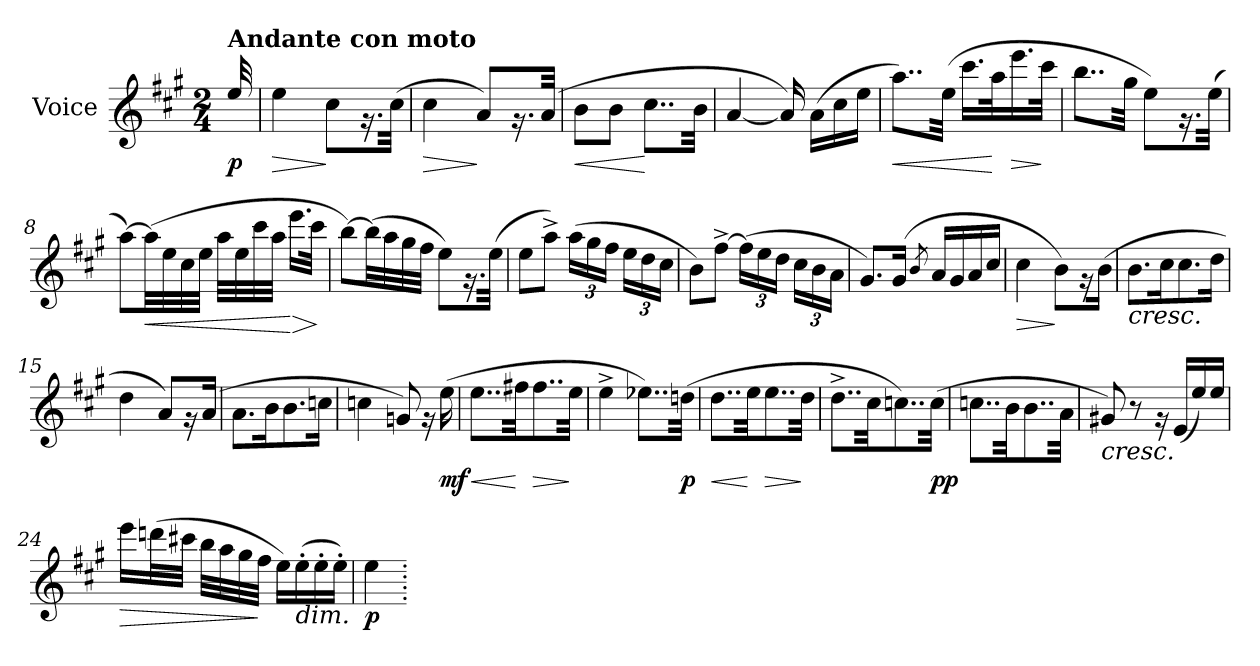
**kern	**dynam
*part1	*part1
*staff1	*staff1
*I"Voice	*
*I'V	*
*clefG2	*
*k[f#c#g#]	*
*M2/4	*
=1	=1
!LO:TX:a:B:t=Andante con moto	!
!	!LO:DY:b
32ee/	p
=2	=2
!	!LO:HP:b
4ee\	>
8cc#\L	]
16.rg	.
(>32cc#\Jkk	.
=3	=3
!	!LO:HP:b
4cc#\	>
8a/L)	]
16.rg	.
(>32a/Jkk	.
=4	=4
!	!LO:HP:b
8b\L	<
8b\J	.
8..cc#\L	[
32b\Jkk	.
=5	=5
[4a/	.
16a/])	.
(>16a\LL	.
16cc#\	.
16ee\JJ	.
=6	=6
!	!LO:HP:b
8..aa\L)	<
(>32ee\Jkk	.
16.ccc#\LL	.
32aa\K	[
!	!LO:HP:b
16.eee\	>
32ccc#\JJk	]
!!LO:LB:g=z
=7	=7
8..bb\L	.
32gg#\Jkk	.
8ee\L)	.
16.rg	.
(>32ee\Jkk	.
=8	=8
[8aa\L)	.
!	!LO:HP:b
(>32aa\LL]	<
32ee\	.
32cc#\	.
32ee\JJJ	.
32aa\LLL	.
32ee\	.
32ccc#\	.
32aa\JJJ	.
!	!LO:HP:n=1:b
16.eee\LL	[ >
32ccc#\JJk	.
.	]
=9	=9
[8bb\L)	.
(>32bb\LL]	.
32aa\	.
32gg#\	.
32ff#\JJJ	.
8ee\L)	.
16.rg	.
(>32ee\Jkk	.
=10	=10
8ee\L	.
8aa^\J)	.
*Xbrackettup	*
(>24aa\LL	.
24gg#\	.
24ff#\JJ	.
24ee\LL	.
24dd\	.
24cc#\JJ	.
!!LO:LB:g=z
=11	=11
8b\L)	.
[8ff#^\J	.
(>24ff#\LL]	.
24ee\	.
24dd\JJ	.
24cc#\LL	.
24b\	.
24a\JJ	.
=12	=12
8.g#/L)	.
(>16g#/Jk	.
8qb/	.
16a/LL	.
16g#/	.
16a/	.
16cc#/JJ	.
=13	=13
!	!LO:HP:b
4cc#\	>
8b\L)	]
16rg	.
(>16b\Jk	.
=14	=14
!LO:TX:b:i:t=cresc.	!
8.b\L	.
16cc#\K	.
8.cc#\	.
16dd\Jk	.
=15	=15
4dd\	.
8a/L)	.
16rg	.
(>16a/Jk	.
!!LO:LB:g=z
=16	=16
8.a\L	.
16b\K	.
8.b\	.
16ccn\Jk	.
=17	=17
4ccn\	.
8gn/)	.
16rg	.
!	!LO:DY:b
(>16ee\	mf
=18	=18
!	!LO:HP:b
8..ee\L	<
32ff#X\KK	[
!	!LO:HP:b
8..ff#\	>
32ee\Jkk	]
=19	=19
4ee^\	.
8..ee-Xi\L)	.
!	!LO:DY:b
(>32ddn\Jkk	p
=20	=20
!	!LO:HP:b
8..dd\L	<
32ee\KK	[
!	!LO:HP:b
8..ee\	>
32dd\Jkk	]
!!LO:LB:g=z
=21	=21
8..dd^\L	.
32cc#\KK	.
8..ccn\)	.
!	!LO:DY:b
(>32cc\Jkk	pp
=22	=22
8..ccn\L	.
32b\KK	.
8..b\	.
32a\Jkk	.
=23	=23
!LO:TX:b:i:t=cresc.	!
8g#X/)	.
8r	.
16rg	.
(<16e/LL	.
16ee/)	.
16ee/JJ	.
=24	=24
!	!LO:HP:b
16eee\LL	>
(>32dddn\L	.
32ccc#X\JJJ	.
32bb\LLL	.
32aa\	.
32gg#\	.
32ff#\JJJ	]
16ee\LL)	.
!LO:TX:b:i:t=dim.	!
(>16ee'\	.
16ee'\	.
16ee'\JJ)	.
=25	=25
!	!LO:DY:b
4ee\	p
=.	=.
*-	*-
